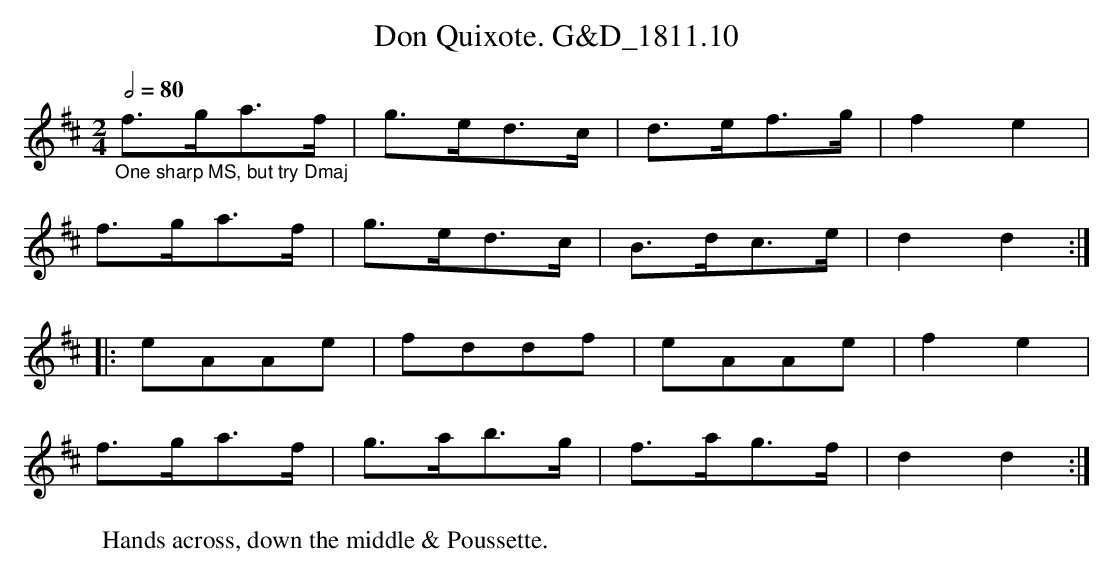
X:1
T:Don Quixote. G&D_1811.10
M:2/4
L:1/8
Q:1/2=80
W:Hands across, down the middle & Poussette.
K:D
"_One sharp MS, but try Dmaj"
f>ga>f|g>ed>c|d>ef>g|f2e2|
f>ga>f|g>ed>c|B>dc>e|d2d2:|
|:eAAe|fddf|eAAe|f2e2|
f>ga>f|g>ab>g|f>ag>f|d2d2:|
